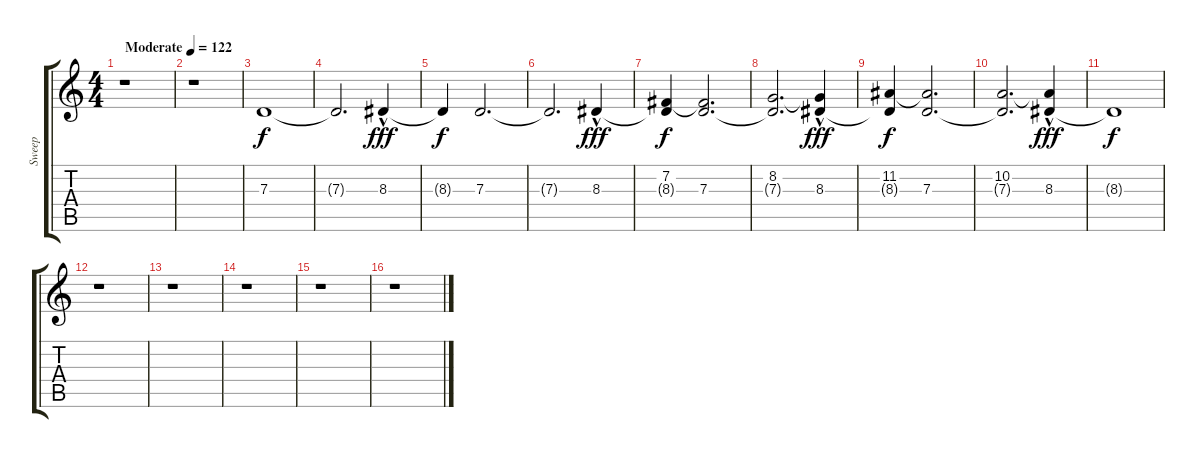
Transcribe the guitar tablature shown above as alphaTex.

\track ("Sweep" "Sweep") {instrument pad8sweep}
\staff {score tabs}
\tuning (E4 B3 G3 D3 A2 D2) {hide}
\ts (4 4)
\tempo (122 "Moderate")
\clef g2
\ks c
r.1{dy f instrument pad8sweep} |
r.1 |
7.3.1 |
7.3{t}.2{d} 8.3{hac}.4{dy fff} |
8.3{t}.4{dy f} 7.3.2{d} |
7.3{t}.2{d} 8.3{hac}.4{dy fff} |
(7.2 8.3{t}).4{dy f} (7.2{t} 7.3).2{d} |
(8.2 7.3{t}).2{d} (8.2{t} 8.3{hac}).4{dy fff} |
(11.2 8.3{t}).4{dy f} (11.2{t} 7.3).2{d} |
(10.2 7.3{t}).2{d} (10.2{t} 8.3{hac}).4{dy fff} |
8.3{t}.1{dy f volume 0} |
r.1 |
r.1 |
r.1 |
r.1 |
r.1
